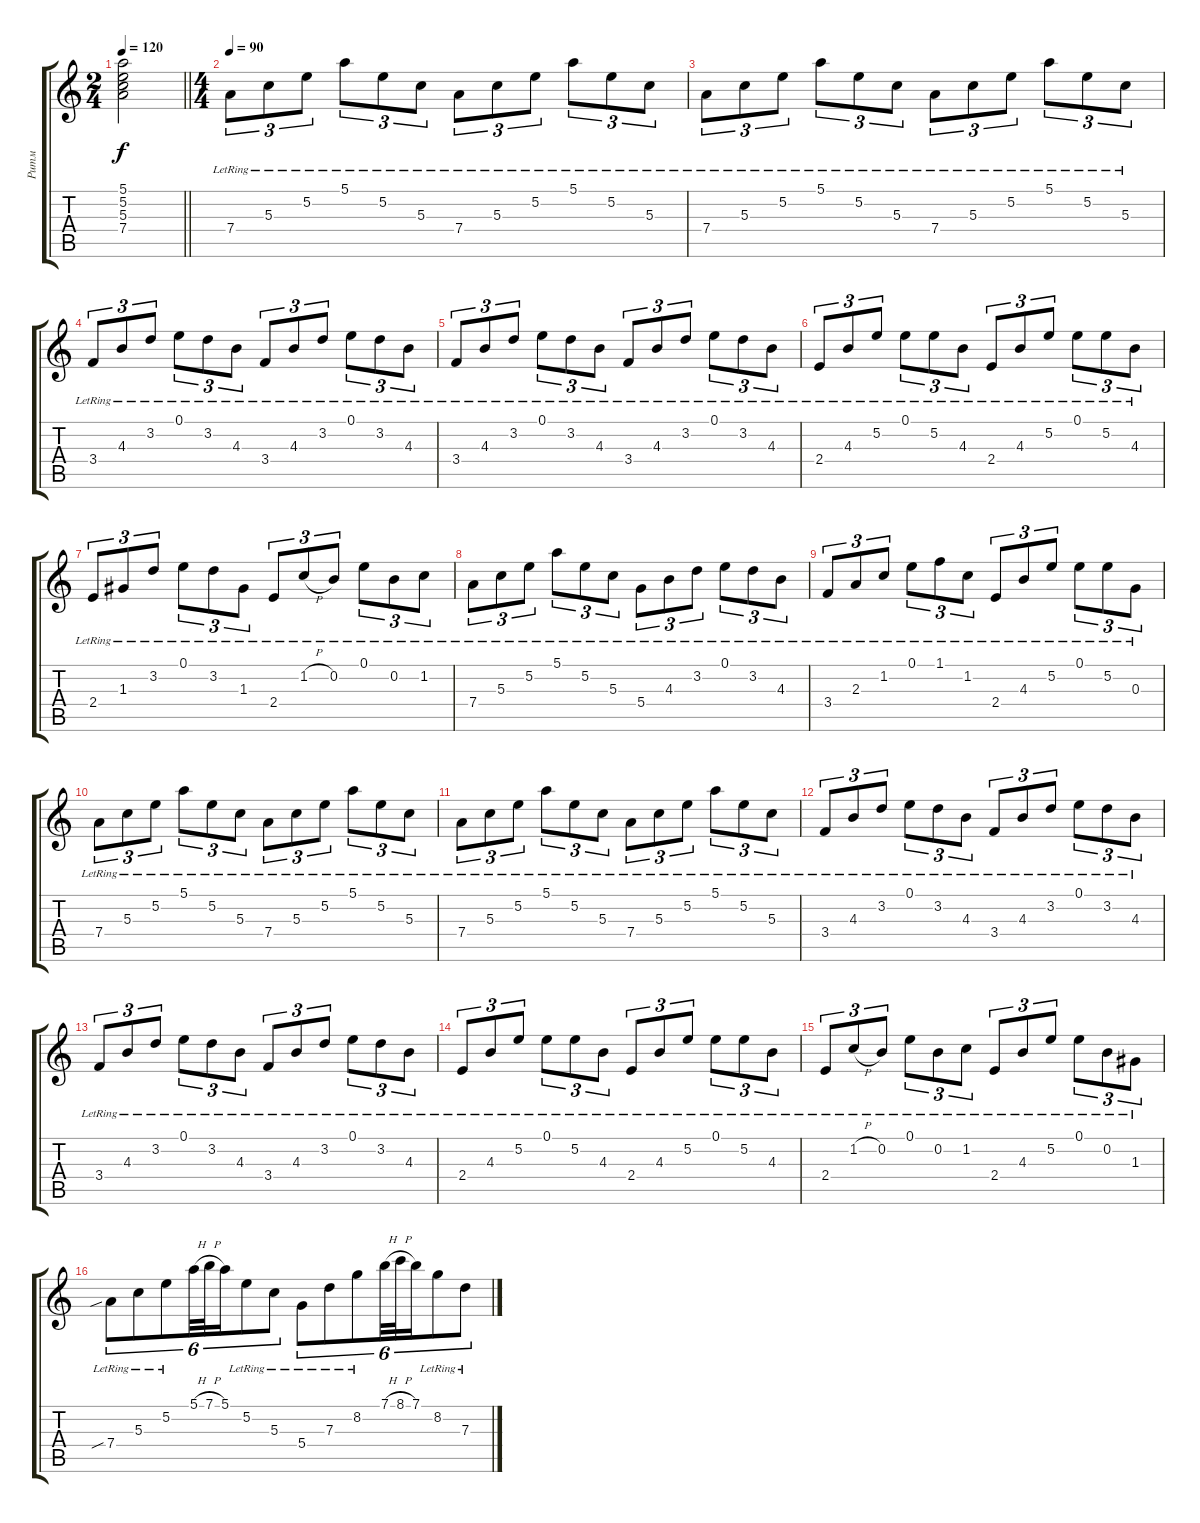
\track ("Ритм" "Ритм") {instrument acousticguitarsteel}
\staff {score tabs}
\tuning (E4 B3 G3 D3 A2 E2) {hide}
\ts (2 4)
\tempo 120
\clef g2
\barLineRight lightlight
\ks c
(5.1{t} 5.2{t} 5.3{t} 7.4{t}).2{dy f} |
\ts (4 4)
\tempo 90
7.4{lr}.8{tu (3 2)} 5.3{lr}.8{tu (3 2)} 5.2{lr}.8{tu (3 2)} 5.1{lr}.8{tu (3 2)} 5.2{lr}.8{tu (3 2)} 5.3{lr}.8{tu (3 2)} 7.4{lr}.8{tu (3 2)} 5.3{lr}.8{tu (3 2)} 5.2{lr}.8{tu (3 2)} 5.1{lr}.8{tu (3 2)} 5.2{lr}.8{tu (3 2)} 5.3{lr}.8{tu (3 2)} |
7.4{lr}.8{tu (3 2)} 5.3{lr}.8{tu (3 2)} 5.2{lr}.8{tu (3 2)} 5.1{lr}.8{tu (3 2)} 5.2{lr}.8{tu (3 2)} 5.3{lr}.8{tu (3 2)} 7.4{lr}.8{tu (3 2)} 5.3{lr}.8{tu (3 2)} 5.2{lr}.8{tu (3 2)} 5.1{lr}.8{tu (3 2)} 5.2{lr}.8{tu (3 2)} 5.3{lr}.8{tu (3 2)} |
3.4{lr}.8{tu (3 2)} 4.3{lr}.8{tu (3 2)} 3.2{lr}.8{tu (3 2)} 0.1{lr}.8{tu (3 2)} 3.2{lr}.8{tu (3 2)} 4.3{lr}.8{tu (3 2)} 3.4{lr}.8{tu (3 2)} 4.3{lr}.8{tu (3 2)} 3.2{lr}.8{tu (3 2)} 0.1{lr}.8{tu (3 2)} 3.2{lr}.8{tu (3 2)} 4.3{lr}.8{tu (3 2)} |
3.4{lr}.8{tu (3 2)} 4.3{lr}.8{tu (3 2)} 3.2{lr}.8{tu (3 2)} 0.1{lr}.8{tu (3 2)} 3.2{lr}.8{tu (3 2)} 4.3{lr}.8{tu (3 2)} 3.4{lr}.8{tu (3 2)} 4.3{lr}.8{tu (3 2)} 3.2{lr}.8{tu (3 2)} 0.1{lr}.8{tu (3 2)} 3.2{lr}.8{tu (3 2)} 4.3{lr}.8{tu (3 2)} |
2.4{lr}.8{tu (3 2)} 4.3{lr}.8{tu (3 2)} 5.2{lr}.8{tu (3 2)} 0.1{lr}.8{tu (3 2)} 5.2{lr}.8{tu (3 2)} 4.3{lr}.8{tu (3 2)} 2.4{lr}.8{tu (3 2)} 4.3{lr}.8{tu (3 2)} 5.2{lr}.8{tu (3 2)} 0.1{lr}.8{tu (3 2)} 5.2{lr}.8{tu (3 2)} 4.3{lr}.8{tu (3 2)} |
2.4{lr}.8{tu (3 2)} 1.3{lr}.8{tu (3 2)} 3.2{lr}.8{tu (3 2)} 0.1{lr}.8{tu (3 2)} 3.2{lr}.8{tu (3 2)} 1.3{lr}.8{tu (3 2)} 2.4{lr}.8{tu (3 2)} 1.2{h lr}.8{tu (3 2)} 0.2{lr}.8{tu (3 2)} 0.1{lr}.8{tu (3 2)} 0.2{lr}.8{tu (3 2)} 1.2{lr}.8{tu (3 2)} |
7.4{lr}.8{tu (3 2)} 5.3{lr}.8{tu (3 2)} 5.2{lr}.8{tu (3 2)} 5.1{lr}.8{tu (3 2)} 5.2{lr}.8{tu (3 2)} 5.3{lr}.8{tu (3 2)} 5.4{lr}.8{tu (3 2)} 4.3{lr}.8{tu (3 2)} 3.2{lr}.8{tu (3 2)} 0.1{lr}.8{tu (3 2)} 3.2{lr}.8{tu (3 2)} 4.3{lr}.8{tu (3 2)} |
3.4{lr}.8{tu (3 2)} 2.3{lr}.8{tu (3 2)} 1.2{lr}.8{tu (3 2)} 0.1{lr}.8{tu (3 2)} 1.1{lr}.8{tu (3 2)} 1.2{lr}.8{tu (3 2)} 2.4{lr}.8{tu (3 2)} 4.3{lr}.8{tu (3 2)} 5.2{lr}.8{tu (3 2)} 0.1{lr}.8{tu (3 2)} 5.2{lr}.8{tu (3 2)} 0.3{lr}.8{tu (3 2)} |
7.4{lr}.8{tu (3 2)} 5.3{lr}.8{tu (3 2)} 5.2{lr}.8{tu (3 2)} 5.1{lr}.8{tu (3 2)} 5.2{lr}.8{tu (3 2)} 5.3{lr}.8{tu (3 2)} 7.4{lr}.8{tu (3 2)} 5.3{lr}.8{tu (3 2)} 5.2{lr}.8{tu (3 2)} 5.1{lr}.8{tu (3 2)} 5.2{lr}.8{tu (3 2)} 5.3{lr}.8{tu (3 2)} |
7.4{lr}.8{tu (3 2)} 5.3{lr}.8{tu (3 2)} 5.2{lr}.8{tu (3 2)} 5.1{lr}.8{tu (3 2)} 5.2{lr}.8{tu (3 2)} 5.3{lr}.8{tu (3 2)} 7.4{lr}.8{tu (3 2)} 5.3{lr}.8{tu (3 2)} 5.2{lr}.8{tu (3 2)} 5.1{lr}.8{tu (3 2)} 5.2{lr}.8{tu (3 2)} 5.3{lr}.8{tu (3 2)} |
3.4{lr}.8{tu (3 2)} 4.3{lr}.8{tu (3 2)} 3.2{lr}.8{tu (3 2)} 0.1{lr}.8{tu (3 2)} 3.2{lr}.8{tu (3 2)} 4.3{lr}.8{tu (3 2)} 3.4{lr}.8{tu (3 2)} 4.3{lr}.8{tu (3 2)} 3.2{lr}.8{tu (3 2)} 0.1{lr}.8{tu (3 2)} 3.2{lr}.8{tu (3 2)} 4.3{lr}.8{tu (3 2)} |
3.4{lr}.8{tu (3 2)} 4.3{lr}.8{tu (3 2)} 3.2{lr}.8{tu (3 2)} 0.1{lr}.8{tu (3 2)} 3.2{lr}.8{tu (3 2)} 4.3{lr}.8{tu (3 2)} 3.4{lr}.8{tu (3 2)} 4.3{lr}.8{tu (3 2)} 3.2{lr}.8{tu (3 2)} 0.1{lr}.8{tu (3 2)} 3.2{lr}.8{tu (3 2)} 4.3{lr}.8{tu (3 2)} |
2.4{lr}.8{tu (3 2)} 4.3{lr}.8{tu (3 2)} 5.2{lr}.8{tu (3 2)} 0.1{lr}.8{tu (3 2)} 5.2{lr}.8{tu (3 2)} 4.3{lr}.8{tu (3 2)} 2.4{lr}.8{tu (3 2)} 4.3{lr}.8{tu (3 2)} 5.2{lr}.8{tu (3 2)} 0.1{lr}.8{tu (3 2)} 5.2{lr}.8{tu (3 2)} 4.3{lr}.8{tu (3 2)} |
2.4{lr}.8{tu (3 2)} 1.2{h lr}.8{tu (3 2)} 0.2{lr}.8{tu (3 2)} 0.1{lr}.8{tu (3 2)} 0.2{lr}.8{tu (3 2)} 1.2{lr}.8{tu (3 2)} 2.4{lr}.8{tu (3 2)} 4.3{lr}.8{tu (3 2)} 5.2{lr}.8{tu (3 2)} 0.1{lr}.8{tu (3 2)} 0.2{lr}.8{tu (3 2)} 1.3{lr}.8{tu (3 2)} |
7.4{sib lr}.8{tu (6 4)} 5.3{lr}.8{tu (6 4)} 5.2{lr}.8{tu (6 4)} 5.1{h}.32{tu (6 4)} 7.1{h}.32{tu (6 4)} 5.1.16{tu (6 4)} 5.2{lr}.8{tu (6 4)} 5.3{lr}.8{tu (6 4)} 5.4{lr}.8{tu (6 4)} 7.3{lr}.8{tu (6 4)} 8.2{lr}.8{tu (6 4)} 7.1{h}.32{tu (6 4)} 8.1{h}.32{tu (6 4)} 7.1.16{tu (6 4)} 8.2{lr}.8{tu (6 4)} 7.3{lr}.8{tu (6 4)}
